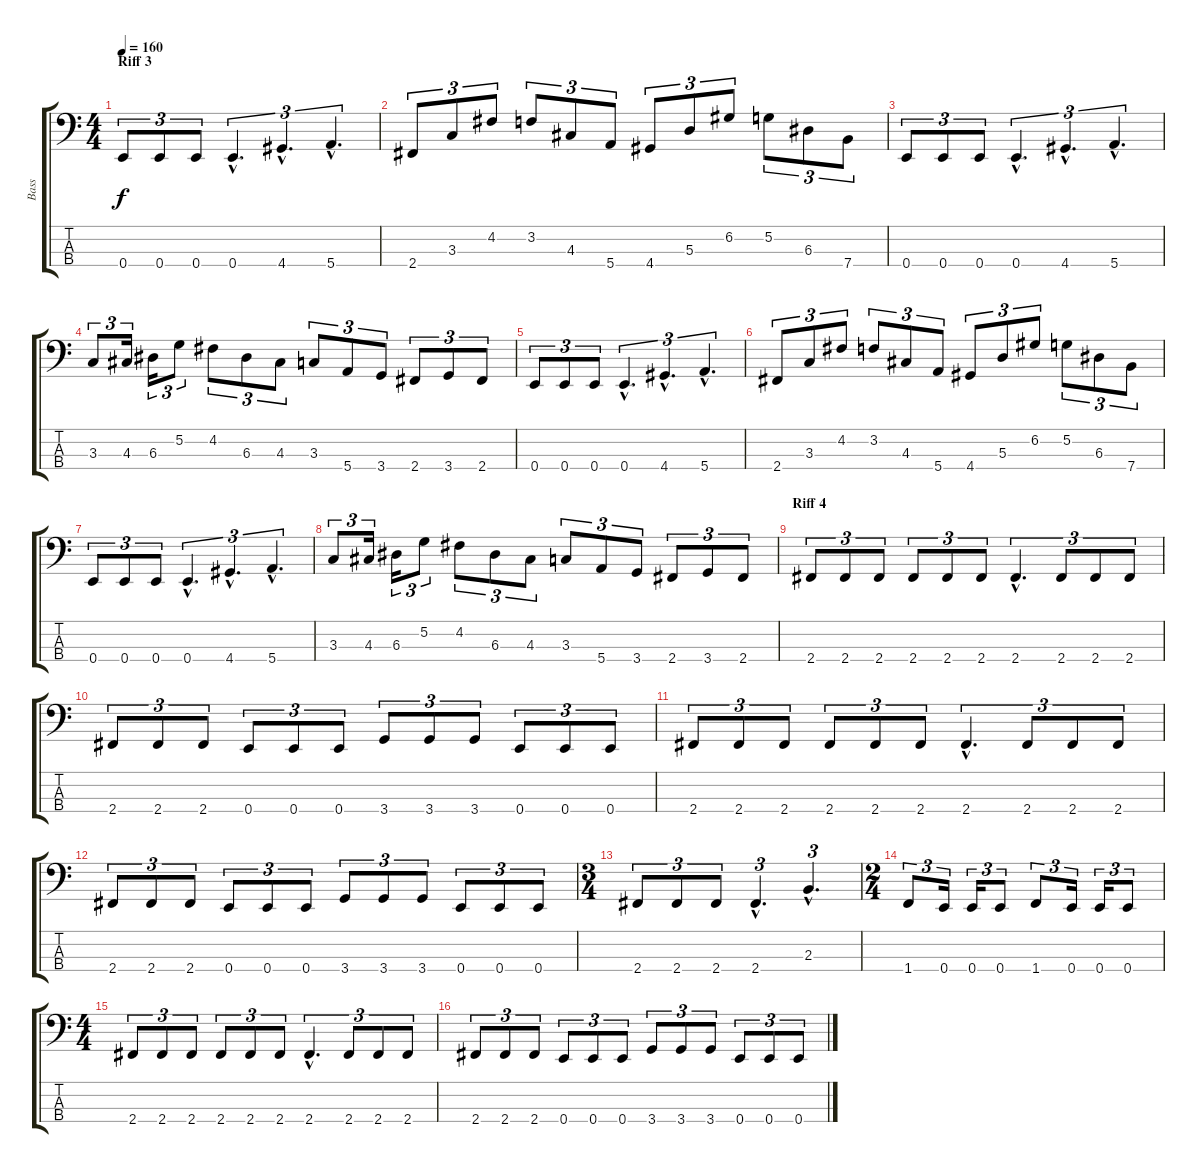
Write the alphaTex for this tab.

\track ("Bass" "Bass") {instrument electricbassfinger}
\staff {score tabs}
\tuning (G2 D2 A1 E1) {hide}
\ts (4 4)
\section ("" "Riff 3")
\tempo 160
\clef f4
\ks c
0.4.8{tu (3 2) dy f} 0.4.8{tu (3 2)} 0.4.8{tu (3 2)} 0.4{hac}.4{d tu (3 2)} 4.4{hac}.4{d tu (3 2)} 5.4{hac}.4{d tu (3 2)} |
2.4.8{tu (3 2)} 3.3.8{tu (3 2)} 4.2.8{tu (3 2)} 3.2.8{tu (3 2)} 4.3.8{tu (3 2)} 5.4.8{tu (3 2)} 4.4.8{tu (3 2)} 5.3.8{tu (3 2)} 6.2.8{tu (3 2)} 5.2.8{tu (3 2)} 6.3.8{tu (3 2)} 7.4.8{tu (3 2)} |
0.4.8{tu (3 2)} 0.4.8{tu (3 2)} 0.4.8{tu (3 2)} 0.4{hac}.4{d tu (3 2)} 4.4{hac}.4{d tu (3 2)} 5.4{hac}.4{d tu (3 2)} |
3.3.8{tu (3 2)} 4.3.16{tu (3 2)} 6.3.16{tu (3 2)} 5.2.8{tu (3 2)} 4.2.8{tu (3 2)} 6.3.8{tu (3 2)} 4.3.8{tu (3 2)} 3.3.8{tu (3 2)} 5.4.8{tu (3 2)} 3.4.8{tu (3 2)} 2.4.8{tu (3 2)} 3.4.8{tu (3 2)} 2.4.8{tu (3 2)} |
0.4.8{tu (3 2)} 0.4.8{tu (3 2)} 0.4.8{tu (3 2)} 0.4{hac}.4{d tu (3 2)} 4.4{hac}.4{d tu (3 2)} 5.4{hac}.4{d tu (3 2)} |
2.4.8{tu (3 2)} 3.3.8{tu (3 2)} 4.2.8{tu (3 2)} 3.2.8{tu (3 2)} 4.3.8{tu (3 2)} 5.4.8{tu (3 2)} 4.4.8{tu (3 2)} 5.3.8{tu (3 2)} 6.2.8{tu (3 2)} 5.2.8{tu (3 2)} 6.3.8{tu (3 2)} 7.4.8{tu (3 2)} |
0.4.8{tu (3 2)} 0.4.8{tu (3 2)} 0.4.8{tu (3 2)} 0.4{hac}.4{d tu (3 2)} 4.4{hac}.4{d tu (3 2)} 5.4{hac}.4{d tu (3 2)} |
3.3.8{tu (3 2)} 4.3.16{tu (3 2)} 6.3.16{tu (3 2)} 5.2.8{tu (3 2)} 4.2.8{tu (3 2)} 6.3.8{tu (3 2)} 4.3.8{tu (3 2)} 3.3.8{tu (3 2)} 5.4.8{tu (3 2)} 3.4.8{tu (3 2)} 2.4.8{tu (3 2)} 3.4.8{tu (3 2)} 2.4.8{tu (3 2)} |
\section ("" "Riff 4")
2.4.8{tu (3 2)} 2.4.8{tu (3 2)} 2.4.8{tu (3 2)} 2.4.8{tu (3 2)} 2.4.8{tu (3 2)} 2.4.8{tu (3 2)} 2.4{hac}.4{d tu (3 2)} 2.4.8{tu (3 2)} 2.4.8{tu (3 2)} 2.4.8{tu (3 2)} |
2.4.8{tu (3 2)} 2.4.8{tu (3 2)} 2.4.8{tu (3 2)} 0.4.8{tu (3 2)} 0.4.8{tu (3 2)} 0.4.8{tu (3 2)} 3.4.8{tu (3 2)} 3.4.8{tu (3 2)} 3.4.8{tu (3 2)} 0.4.8{tu (3 2)} 0.4.8{tu (3 2)} 0.4.8{tu (3 2)} |
2.4.8{tu (3 2)} 2.4.8{tu (3 2)} 2.4.8{tu (3 2)} 2.4.8{tu (3 2)} 2.4.8{tu (3 2)} 2.4.8{tu (3 2)} 2.4{hac}.4{d tu (3 2)} 2.4.8{tu (3 2)} 2.4.8{tu (3 2)} 2.4.8{tu (3 2)} |
2.4.8{tu (3 2)} 2.4.8{tu (3 2)} 2.4.8{tu (3 2)} 0.4.8{tu (3 2)} 0.4.8{tu (3 2)} 0.4.8{tu (3 2)} 3.4.8{tu (3 2)} 3.4.8{tu (3 2)} 3.4.8{tu (3 2)} 0.4.8{tu (3 2)} 0.4.8{tu (3 2)} 0.4.8{tu (3 2)} |
\ts (3 4)
2.4.8{tu (3 2)} 2.4.8{tu (3 2)} 2.4.8{tu (3 2)} 2.4{hac}.4{d tu (3 2)} 2.3{hac}.4{d tu (3 2)} |
\ts (2 4)
1.4.8{tu (3 2)} 0.4.16{tu (3 2)} 0.4.16{tu (3 2)} 0.4.8{tu (3 2)} 1.4.8{tu (3 2)} 0.4.16{tu (3 2)} 0.4.16{tu (3 2)} 0.4.8{tu (3 2)} |
\ts (4 4)
2.4.8{tu (3 2)} 2.4.8{tu (3 2)} 2.4.8{tu (3 2)} 2.4.8{tu (3 2)} 2.4.8{tu (3 2)} 2.4.8{tu (3 2)} 2.4{hac}.4{d tu (3 2)} 2.4.8{tu (3 2)} 2.4.8{tu (3 2)} 2.4.8{tu (3 2)} |
2.4.8{tu (3 2)} 2.4.8{tu (3 2)} 2.4.8{tu (3 2)} 0.4.8{tu (3 2)} 0.4.8{tu (3 2)} 0.4.8{tu (3 2)} 3.4.8{tu (3 2)} 3.4.8{tu (3 2)} 3.4.8{tu (3 2)} 0.4.8{tu (3 2)} 0.4.8{tu (3 2)} 0.4.8{tu (3 2)}
